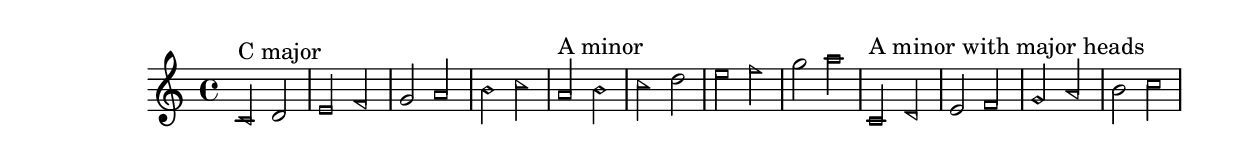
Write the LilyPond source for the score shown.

\header {

  texidoc = "Shape notes can be set to work properly in minor keys."

}
\version "2.14.0"

\relative c' {
  \key c \major
  \sacredHarpHeads
  c2^"C major" d | e f | g a | b c |
  \key a \minor
  \sacredHarpHeadsMinor
  a2^"A minor" b | c d | e f | g a |
  \sacredHarpHeads
  c,,2^"A minor with major heads" d | e f | g a | b c |
}

